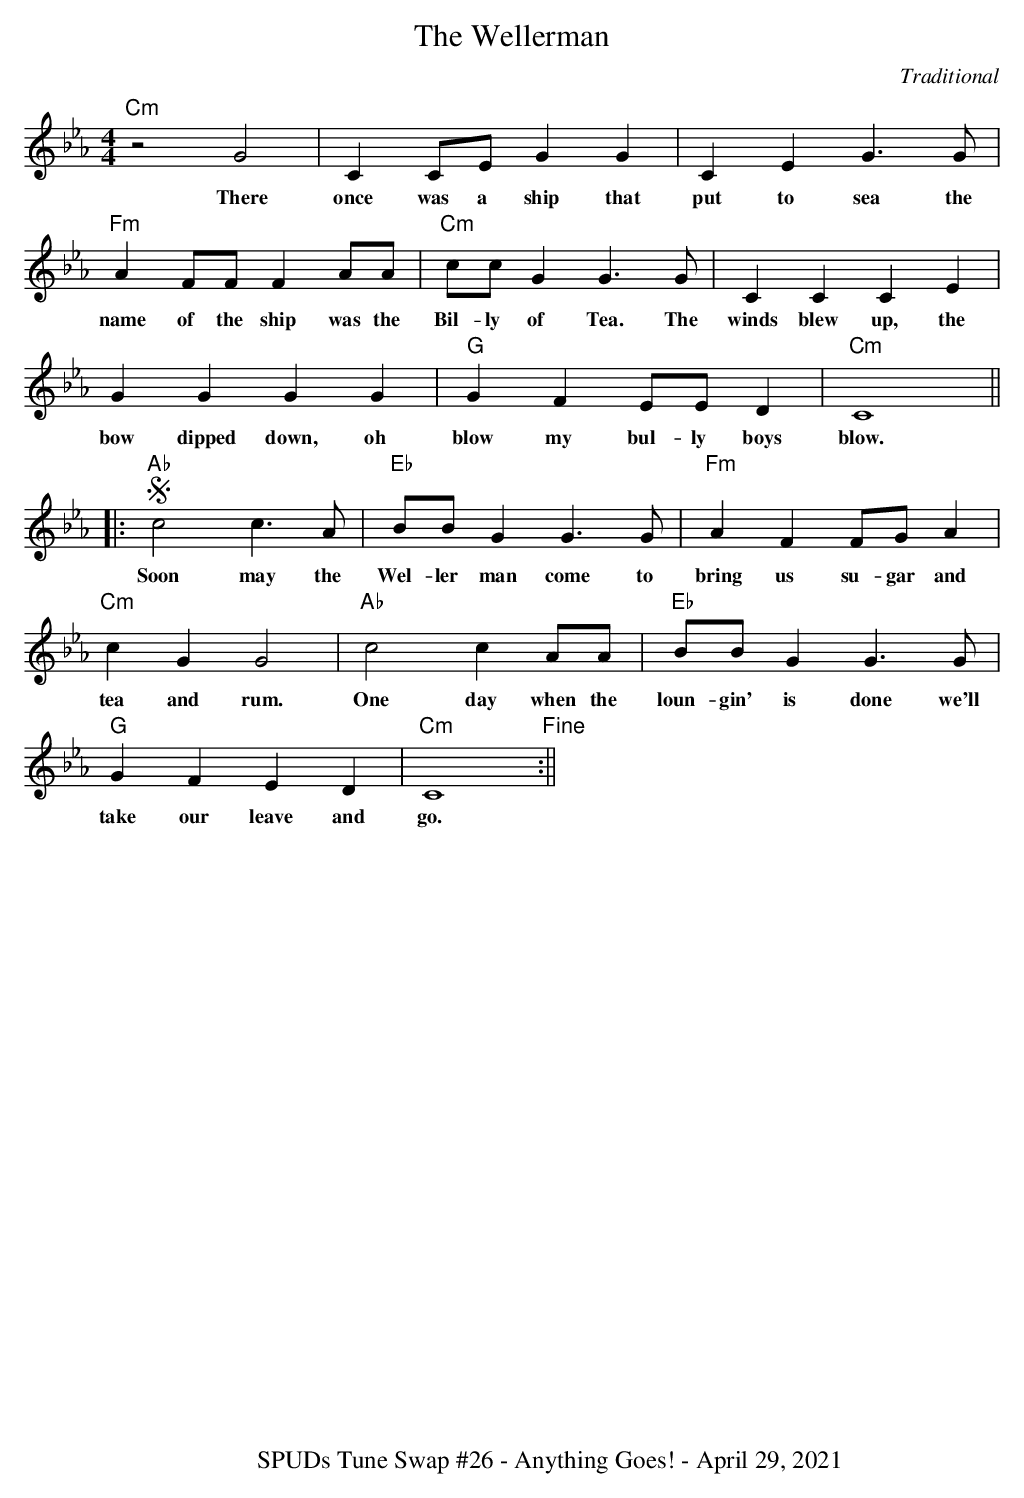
X:1
T:Wellerman, The
C:Traditional
K:Cm
M:4/4
L:1/4
           "Cm" z2 G2             | C C/2E/2 G G      | C E G>G              |
w: There once was a ship that put to sea the
           "Fm" A F/2F/2 F A/2A/2 | "Cm" c/2c/2 G G>G | C C C E              |
w: name of the ship was the Bil-ly of Tea. The winds blew up, the
           G G G G                | "G" G F E/2E/2 D  | "Cm" C4              ||
w: bow dipped down, oh blow my bul-ly boys blow.
|: !segno! "Ab" c2 c>A            | "Eb" B/2B/2 G G>G | "Fm" A F F/2G/2 A    |
w: Soon may the Wel-ler man come to bring us su-gar and
           "Cm" c G G2            | "Ab" c2 c A/2A/2  | "Eb" B/2B/2 G G>G    |
w: tea and rum. One day when the loun-gin' is done we'll
           "G" G F E D            | "Cm" C4                          "Fine" :||
w: take our leave and go.
